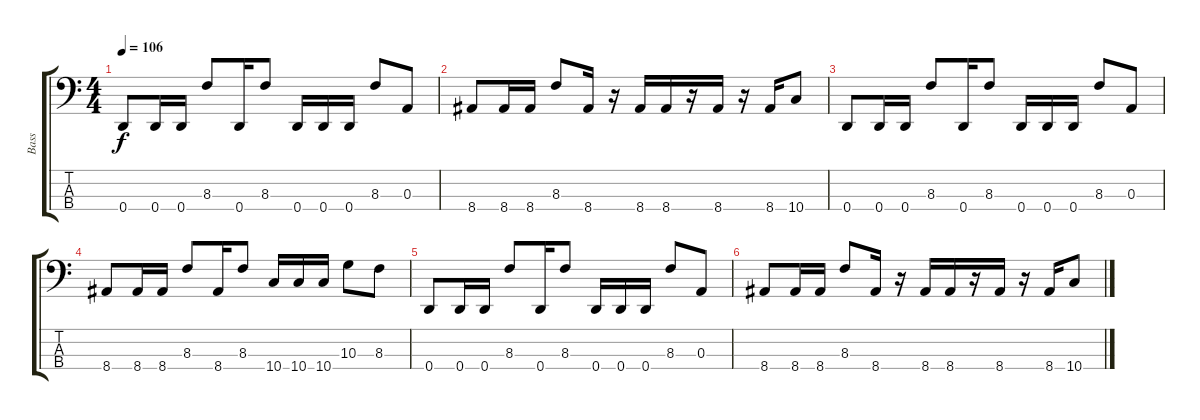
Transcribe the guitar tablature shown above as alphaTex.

\track ("Bass" "Bass") {instrument electricbassfinger}
\staff {score tabs}
\tuning (G2 D2 A1 D1) {hide}
\ts (4 4)
\tempo 106
\clef f4
\ks c
0.4.8{dy f} 0.4.16 0.4.16 8.3.8 0.4.16 8.3.8 0.4.16 0.4.16 0.4.16 8.3.8 0.3.8 |
8.4.8 8.4.16 8.4.16 8.3.8 8.4.16 r.16 8.4.16 8.4.16 r.16 8.4.16 r.16 8.4.16 10.4.8 |
0.4.8 0.4.16 0.4.16 8.3.8 0.4.16 8.3.8 0.4.16 0.4.16 0.4.16 8.3.8 0.3.8 |
8.4.8 8.4.16 8.4.16 8.3.8 8.4.16 8.3.8 10.4.16 10.4.16 10.4.16 10.3.8 8.3.8 |
0.4.8 0.4.16 0.4.16 8.3.8 0.4.16 8.3.8 0.4.16 0.4.16 0.4.16 8.3.8 0.3.8 |
8.4.8 8.4.16 8.4.16 8.3.8 8.4.16 r.16 8.4.16 8.4.16 r.16 8.4.16 r.16 8.4.16 10.4.8
